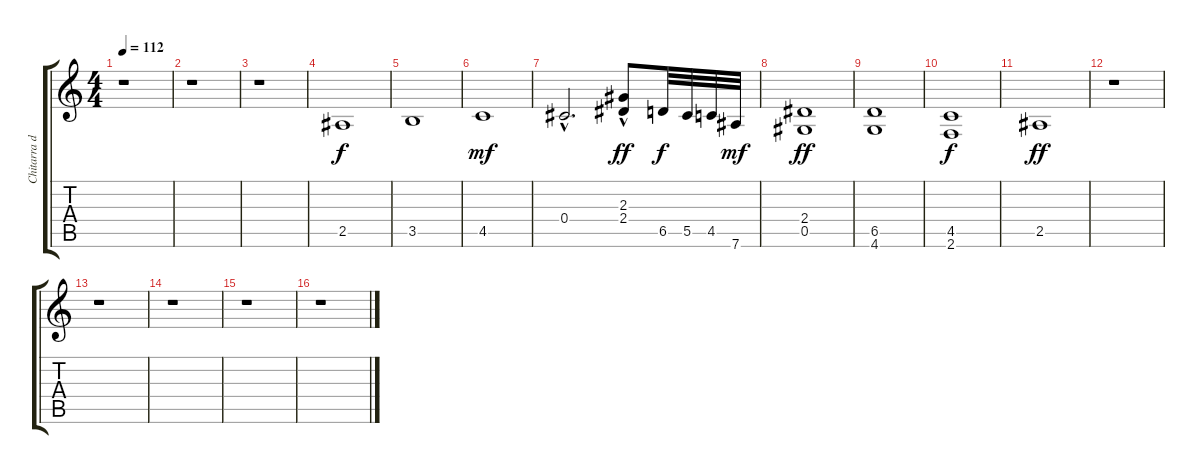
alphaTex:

\track ("Chitarra distorta" "Chitarra d") {instrument distortionguitar}
\staff {score tabs}
\tuning (Eb4 Bb3 Gb3 Db3 Ab2 Eb2) {hide}
\ts (4 4)
\tempo 112
\clef g2
\ks c
r.1{dy f} |
r.1 |
r.1 |
2.5.1 |
3.5.1 |
4.5.1{dy mf} |
0.4{hac}.2{d} (2.3{hac} 2.4).8{dy ff} 6.5.32{dy f} 5.5.32 4.5.32 7.6.32{dy mf} |
(2.4 0.5).1{dy ff} |
(6.5 4.6).1 |
(4.5 2.6).1{dy f} |
2.5.1{dy ff} |
r.1 |
r.1 |
r.1 |
r.1 |
r.1
